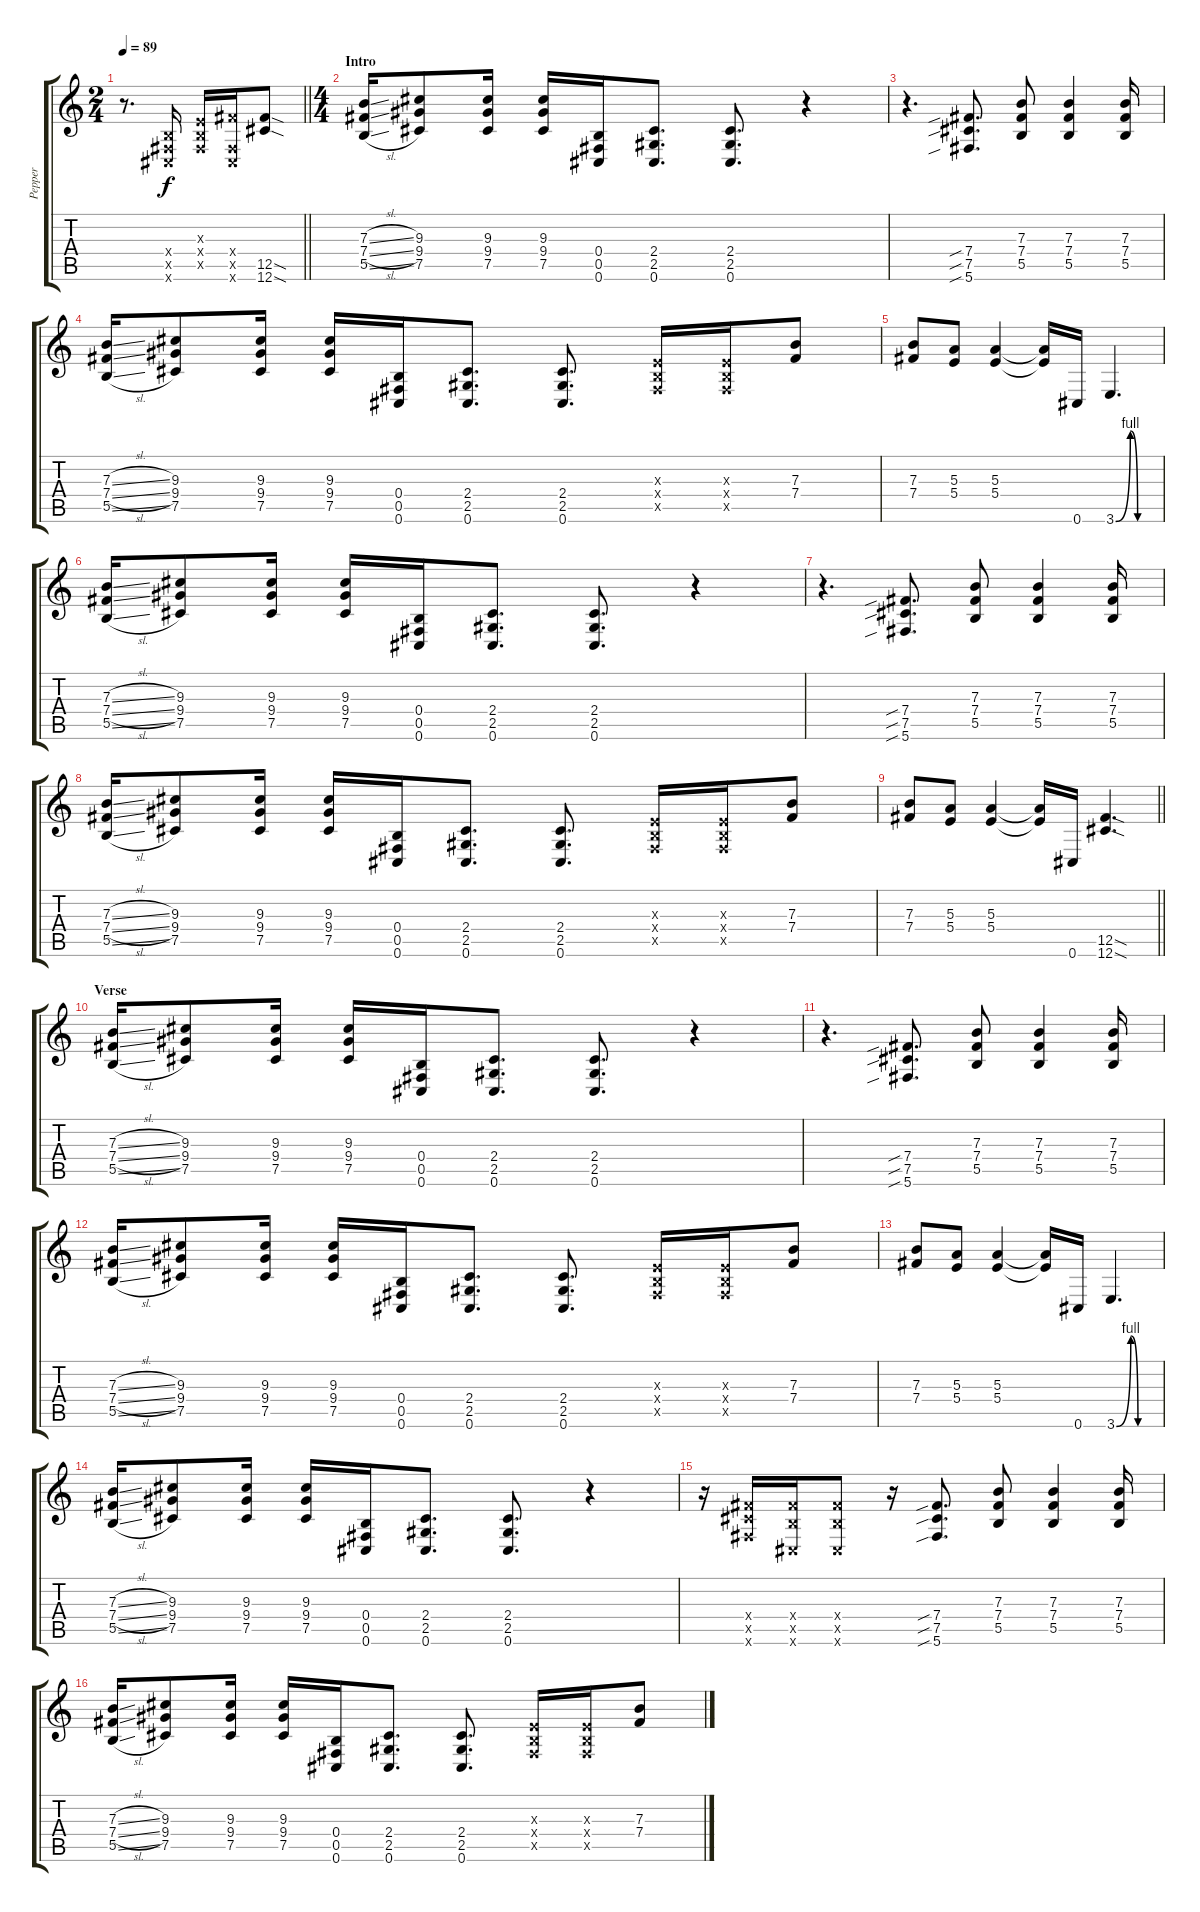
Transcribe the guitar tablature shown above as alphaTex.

\track ("Pepper" "Pepper") {instrument distortionguitar}
\staff {score tabs}
\tuning (Db4 Ab3 E3 B2 Gb2 Db2) {hide}
\ts (2 4)
\tempo 89
\clef g2
\barLineRight lightlight
\ks c
r.8{d dy f instrument distortionguitar} (0.4{x} 0.5{x} 0.6{x}).16 (0.3{x} 0.4{x} 0.5{x}).16 (7.4{x} 0.5{x} 0.6{x}).16 (12.5{sod} 12.6{sod}).8 |
\ts (4 4)
\section ("" "Intro")
(7.3{sl} 7.4{sl} 5.5{sl}).16 (9.3 9.4 7.5).8 (9.3 9.4 7.5).16 (9.3 9.4 7.5).16 (0.4 0.5 0.6).16 (2.4 2.5 0.6).8{d} (2.4 2.5 0.6).8{d} r.4 |
r.4{d} (7.4{sib} 7.5{sib} 5.6{sib}).8{d} (7.3 7.4 5.5).8 (7.3 7.4 5.5).4 (7.3 7.4 5.5).16 |
(7.3{sl} 7.4{sl} 5.5{sl}).16 (9.3 9.4 7.5).8 (9.3 9.4 7.5).16 (9.3 9.4 7.5).16 (0.4 0.5 0.6).16 (2.4 2.5 0.6).8{d} (2.4 2.5 0.6).8{d} (0.3{x} 0.4{x} 0.5{x}).16 (0.3{x} 0.4{x} 0.5{x}).16 (7.3 7.4).8 |
(7.3 7.4).8 (5.3 5.4).8 (5.3 5.4).4 (5.3{t} 5.4{t}).16 0.6.16 3.6{be (custom 0 0 20 4 30 0 60 0)}.4{d} |
(7.3{sl} 7.4{sl} 5.5{sl}).16 (9.3 9.4 7.5).8 (9.3 9.4 7.5).16 (9.3 9.4 7.5).16 (0.4 0.5 0.6).16 (2.4 2.5 0.6).8{d} (2.4 2.5 0.6).8{d} r.4 |
r.4{d} (7.4{sib} 7.5{sib} 5.6{sib}).8{d} (7.3 7.4 5.5).8 (7.3 7.4 5.5).4 (7.3 7.4 5.5).16 |
(7.3{sl} 7.4{sl} 5.5{sl}).16 (9.3 9.4 7.5).8 (9.3 9.4 7.5).16 (9.3 9.4 7.5).16 (0.4 0.5 0.6).16 (2.4 2.5 0.6).8{d} (2.4 2.5 0.6).8{d} (0.3{x} 0.4{x} 0.5{x}).16 (0.3{x} 0.4{x} 0.5{x}).16 (7.3 7.4).8 |
\barLineRight lightlight
(7.3 7.4).8 (5.3 5.4).8 (5.3 5.4).4 (5.3{t} 5.4{t}).16 0.6.16 (12.5{sod} 12.6{sod}).4{d} |
\section ("" "Verse")
(7.3{sl} 7.4{sl} 5.5{sl}).16 (9.3 9.4 7.5).8 (9.3 9.4 7.5).16 (9.3 9.4 7.5).16 (0.4 0.5 0.6).16 (2.4 2.5 0.6).8{d} (2.4 2.5 0.6).8{d} r.4 |
r.4{d} (7.4{sib} 7.5{sib} 5.6{sib}).8{d} (7.3 7.4 5.5).8 (7.3 7.4 5.5).4 (7.3 7.4 5.5).16 |
(7.3{sl} 7.4{sl} 5.5{sl}).16 (9.3 9.4 7.5).8 (9.3 9.4 7.5).16 (9.3 9.4 7.5).16 (0.4 0.5 0.6).16 (2.4 2.5 0.6).8{d} (2.4 2.5 0.6).8{d} (0.3{x} 0.4{x} 0.5{x}).16 (0.3{x} 0.4{x} 0.5{x}).16 (7.3 7.4).8 |
(7.3 7.4).8 (5.3 5.4).8 (5.3 5.4).4 (5.3{t} 5.4{t}).16 0.6.16 3.6{be (custom 0 0 20 4 30 0 60 0)}.4{d} |
(7.3{sl} 7.4{sl} 5.5{sl}).16 (9.3 9.4 7.5).8 (9.3 9.4 7.5).16 (9.3 9.4 7.5).16 (0.4 0.5 0.6).16 (2.4 2.5 0.6).8{d} (2.4 2.5 0.6).8{d} r.4 |
r.16 (7.4{x} 7.5{x} 5.6{x}).16 (7.4{x} 5.5{x} 0.6{x}).16 (7.4{x} 5.5{x} 0.6{x}).8 r.16 (7.4{sib} 7.5{sib} 5.6{sib}).8{d} (7.3 7.4 5.5).8 (7.3 7.4 5.5).4 (7.3 7.4 5.5).16 |
(7.3{sl} 7.4{sl} 5.5{sl}).16 (9.3 9.4 7.5).8 (9.3 9.4 7.5).16 (9.3 9.4 7.5).16 (0.4 0.5 0.6).16 (2.4 2.5 0.6).8{d} (2.4 2.5 0.6).8{d} (0.3{x} 0.4{x} 0.5{x}).16 (0.3{x} 0.4{x} 0.5{x}).16 (7.3 7.4).8
